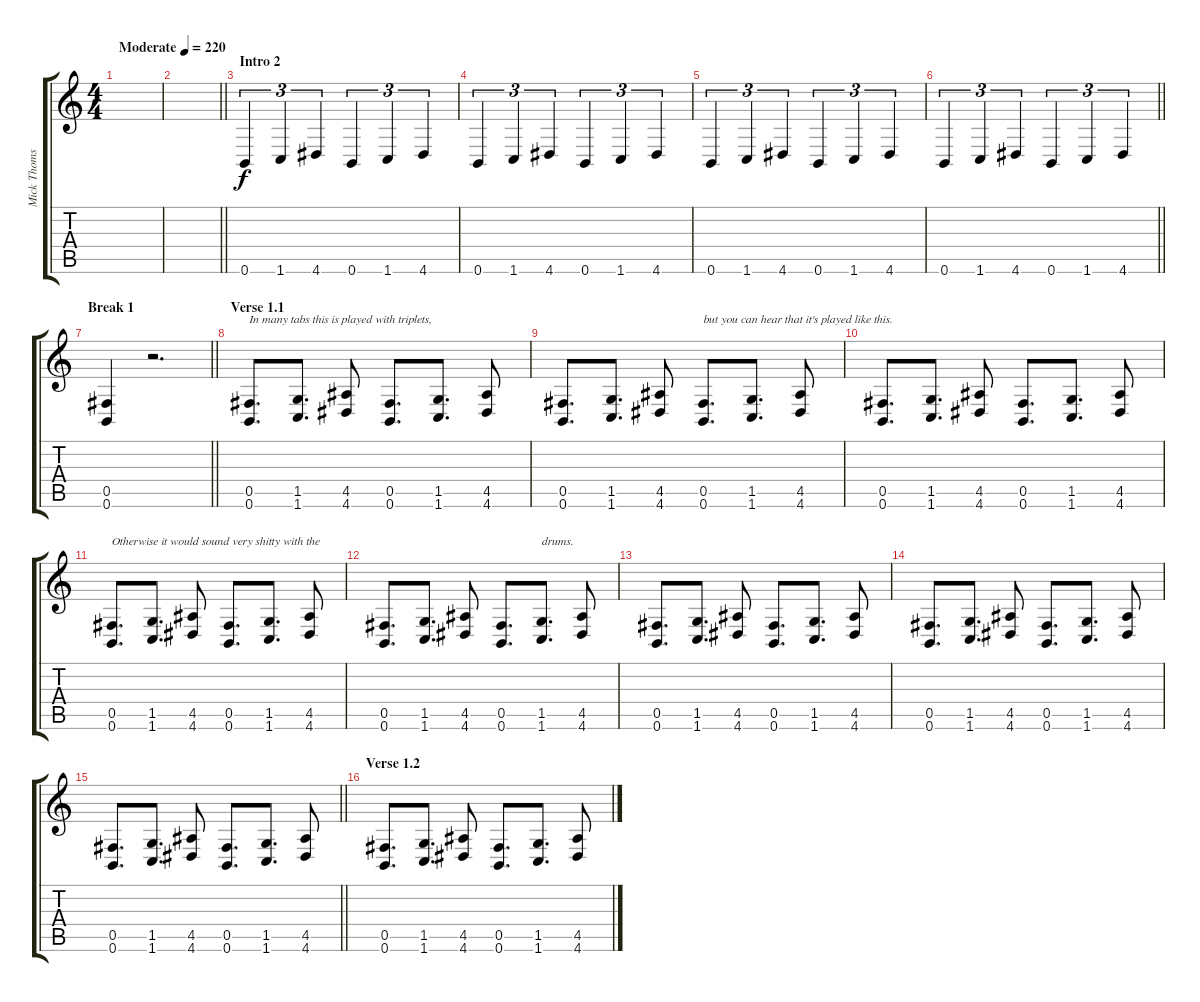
\track ("Mick Thomson" "Mick Thoms") {instrument distortionguitar}
\staff {score tabs}
\tuning (Db4 Ab3 E3 B2 Gb2 B1) {hide}
\ts (4 4)
\tempo (220 "Moderate")
\clef g2
\ks c
|
\barLineRight lightlight
|
\section ("" "Intro 2")
0.6.4{tu (3 2) instrument overdrivenguitar} 1.6.4{tu (3 2)} 4.6.4{tu (3 2)} 0.6.4{tu (3 2)} 1.6.4{tu (3 2)} 4.6.4{tu (3 2)} |
0.6.4{tu (3 2)} 1.6.4{tu (3 2)} 4.6.4{tu (3 2)} 0.6.4{tu (3 2)} 1.6.4{tu (3 2)} 4.6.4{tu (3 2)} |
0.6.4{tu (3 2)} 1.6.4{tu (3 2)} 4.6.4{tu (3 2)} 0.6.4{tu (3 2)} 1.6.4{tu (3 2)} 4.6.4{tu (3 2)} |
\barLineRight lightlight
0.6.4{tu (3 2)} 1.6.4{tu (3 2)} 4.6.4{tu (3 2)} 0.6.4{tu (3 2)} 1.6.4{tu (3 2)} 4.6.4{tu (3 2)} |
\section ("" "Break 1")
\barLineRight lightlight
(0.5 0.6).4{instrument distortionguitar} r.2{d} |
\section ("" "Verse 1.1")
(0.5 0.6).8{d txt "In many tabs this is played with triplets,"} (1.5 1.6).8{d} (4.5 4.6).8 (0.5 0.6).8{d} (1.5 1.6).8{d} (4.5 4.6).8 |
(0.5 0.6).8{d} (1.5 1.6).8{d} (4.5 4.6).8 (0.5 0.6).8{d txt "but you can hear that it's played like this."} (1.5 1.6).8{d} (4.5 4.6).8 |
(0.5 0.6).8{d} (1.5 1.6).8{d} (4.5 4.6).8 (0.5 0.6).8{d} (1.5 1.6).8{d} (4.5 4.6).8 |
(0.5 0.6).8{d txt "Otherwise it would sound very shitty with the"} (1.5 1.6).8{d} (4.5 4.6).8 (0.5 0.6).8{d} (1.5 1.6).8{d} (4.5 4.6).8 |
(0.5 0.6).8{d} (1.5 1.6).8{d} (4.5 4.6).8 (0.5 0.6).8{d} (1.5 1.6).8{d txt "drums."} (4.5 4.6).8 |
(0.5 0.6).8{d} (1.5 1.6).8{d} (4.5 4.6).8 (0.5 0.6).8{d} (1.5 1.6).8{d} (4.5 4.6).8 |
(0.5 0.6).8{d} (1.5 1.6).8{d} (4.5 4.6).8 (0.5 0.6).8{d} (1.5 1.6).8{d} (4.5 4.6).8 |
\barLineRight lightlight
(0.5 0.6).8{d} (1.5 1.6).8{d} (4.5 4.6).8 (0.5 0.6).8{d} (1.5 1.6).8{d} (4.5 4.6).8 |
\section ("" "Verse 1.2")
(0.5 0.6).8{d} (1.5 1.6).8{d} (4.5 4.6).8 (0.5 0.6).8{d} (1.5 1.6).8{d} (4.5 4.6).8
